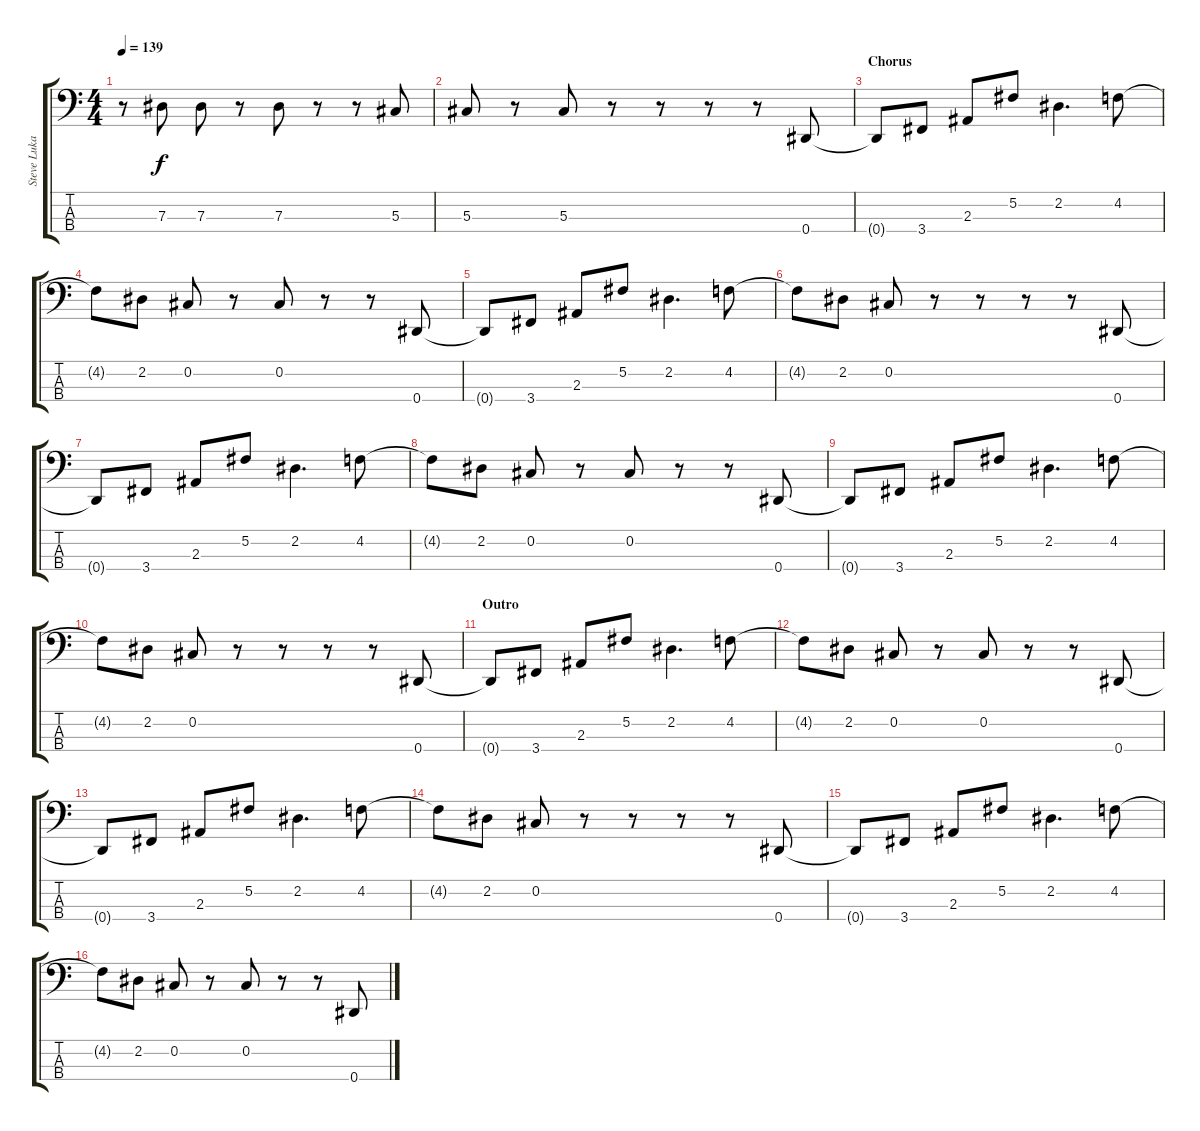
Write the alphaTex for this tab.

\track ("Steve Lukather (Bass Guitar)" "Steve Luka") {instrument slapbass1}
\staff {score tabs}
\tuning (Gb2 Db2 Ab1 Eb1) {hide}
\ts (4 4)
\tempo 139
\clef f4
\ks c
r.8{dy f} 7.3.8 7.3.8 r.8 7.3.8 r.8 r.8 5.3.8 |
5.3.8 r.8 5.3.8 r.8 r.8 r.8 r.8 0.4.8 |
\section ("" "Chorus")
0.4{t}.8 3.4.8 2.3.8 5.2.8 2.2.4{d} 4.2.8 |
4.2{t}.8 2.2.8 0.2.8 r.8 0.2.8 r.8 r.8 0.4.8 |
0.4{t}.8 3.4.8 2.3.8 5.2.8 2.2.4{d} 4.2.8 |
4.2{t}.8 2.2.8 0.2.8 r.8 r.8 r.8 r.8 0.4.8 |
0.4{t}.8 3.4.8 2.3.8 5.2.8 2.2.4{d} 4.2.8 |
4.2{t}.8 2.2.8 0.2.8 r.8 0.2.8 r.8 r.8 0.4.8 |
0.4{t}.8 3.4.8 2.3.8 5.2.8 2.2.4{d} 4.2.8 |
4.2{t}.8 2.2.8 0.2.8 r.8 r.8 r.8 r.8 0.4.8 |
\section ("" "Outro")
0.4{t}.8 3.4.8 2.3.8 5.2.8 2.2.4{d} 4.2.8 |
4.2{t}.8 2.2.8 0.2.8 r.8 0.2.8 r.8 r.8 0.4.8 |
0.4{t}.8 3.4.8 2.3.8 5.2.8 2.2.4{d} 4.2.8 |
4.2{t}.8 2.2.8 0.2.8 r.8 r.8 r.8 r.8 0.4.8 |
0.4{t}.8 3.4.8 2.3.8 5.2.8 2.2.4{d} 4.2.8 |
4.2{t}.8 2.2.8 0.2.8 r.8 0.2.8 r.8 r.8 0.4.8
